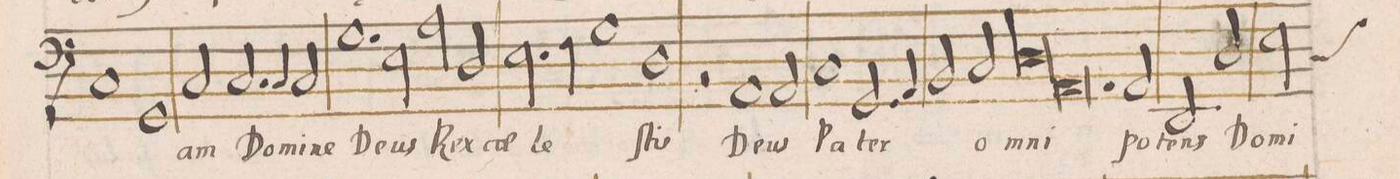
**kern	**text
*I"BASVS	*
*clefF4	*
*k[]	*
*met(C|)	*
*M2/1	*
1C	.
1GG	.
=31-	=31-
2C/	-am
2.C/	Do-
4C/	-mi-
2C/	-ne
=32-	=32-
1.G	De-
2E\	-us
=33-	=33-
2A\	Rex
2D/	coe-
2.E\	-le-
4F\	.
=34-	=34-
1G	.
1D	-ſtis
=35-	=35-
2r	.
1AA	De-
2AA/	-us
=36-	=36-
1C	Pa-
2.GG/	-ter
4AA/	.
=37-	=37-
2BB/	.
2C/	o-
*lig	*
1D	-mni-
=38-	=38-
1.AA	.
*Xlig	*
2AA/	-po-
=39-	=39-
2DD/	-tens
2D/	Do-
2E\	-mi-
*custos:C	*
*-	*-
